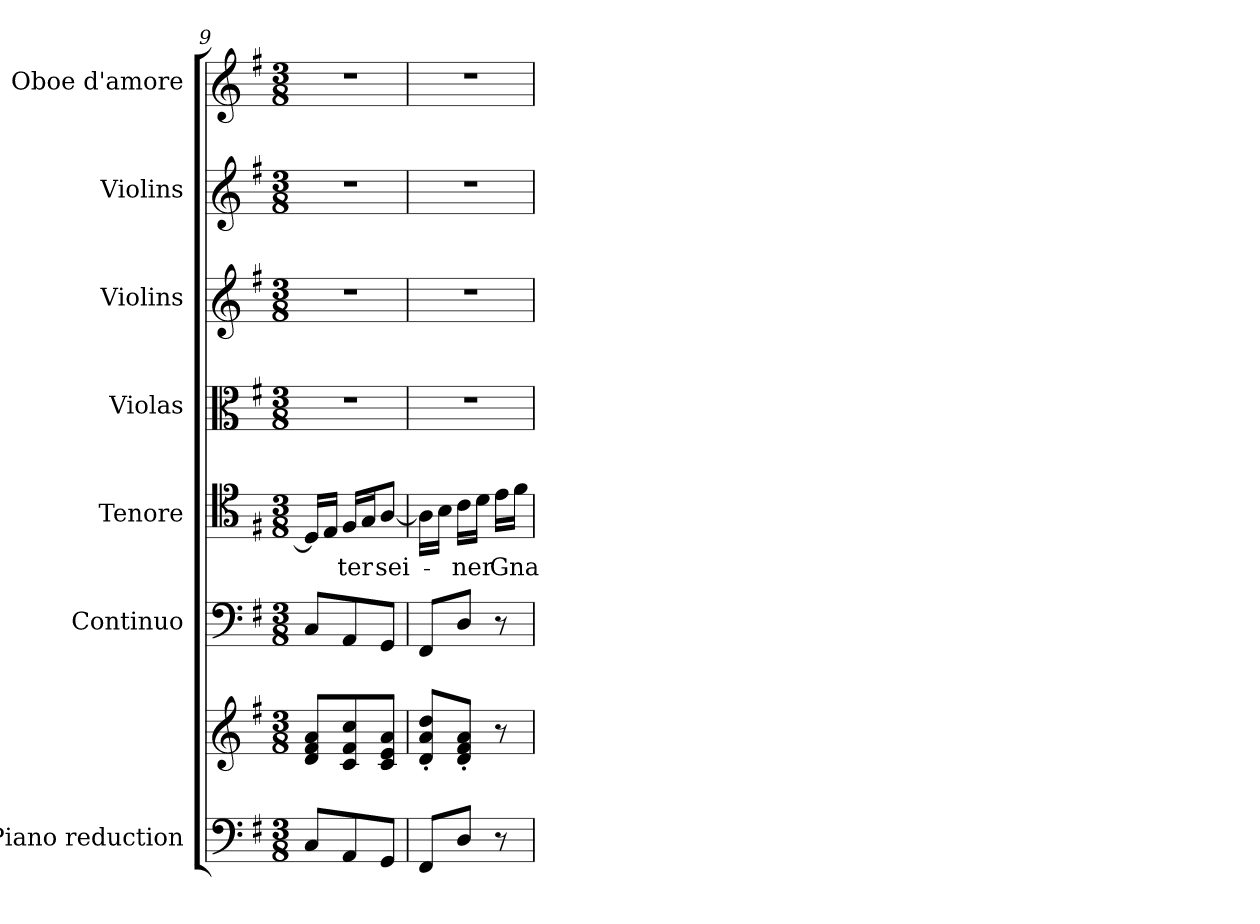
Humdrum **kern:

**kern	**kern	**kern	**kern	**text	**kern	**kern	**kern	**kern
*part7	*part7	*part6	*part5	*part5	*part4	*part3	*part2	*part1
*staff8	*staff7	*staff6	*staff5	*staff5	*staff4	*staff3	*staff2	*staff1
*I"Piano reduction	*	*I"Continuo	*I"Tenore	*	*I"Violas	*I"Violins	*I"Violins	*I"Oboe d'amore
*I'Pno	*	*	*	*	*	*	*	*I'Ob
*clefF4	*clefG2	*clefF4	*clefC4	*	*clefC3	*clefG2	*clefG2	*clefG2
*k[f#]	*k[f#]	*k[f#]	*k[f#]	*	*k[f#]	*k[f#]	*k[f#]	*k[f#]
*M3/8	*M3/8	*M3/8	*M3/8	*	*M3/8	*M3/8	*M3/8	*M3/8
=9	=9	=9	=9	=9	=9	=9	=9	=9
8C/L	8d/ 8f#/ 8a/L	8C/L	16D/LL]	.	4.r	4.r	4.r	4.r
.	.	.	16E/JJ	.	.	.	.	.
!	!	!	!	!LO:LY:b	!	!	!	!
8AA/	8c/ 8f#/ 8cc/	8AA/	16F#/LL	-ter	.	.	.	.
.	.	.	16G/J	.	.	.	.	.
!	!	!	!	!LO:LY:b	!	!	!	!
8GG/J	8c/ 8e/ 8a/J	8GG/J	[8A/J	sei-	.	.	.	.
!!LO:LB:g=z
=10	=10	=10	=10	=10	=10	=10	=10	=10
8FF#/L	8d/' 8a/' 8dd/'L	8FF#/L	16A\LL]	.	4.r	4.r	4.r	4.r
.	.	.	16B\JJ	.	.	.	.	.
!	!	!	!	!LO:LY:b	!	!	!	!
8D/J	8d/' 8f#/' 8a/'J	8D/J	16c\LL	ner	.	.	.	.
.	.	.	16d\JJ	.	.	.	.	.
!	!	!	!	!LO:LY:b	!	!	!	!
8r	8r	8r	16e\LL	Gna-	.	.	.	.
.	.	.	16f#\JJ	.	.	.	.	.
=	=	=	=	=	=	=	=	=
*-	*-	*-	*-	*-	*-	*-	*-	*-
